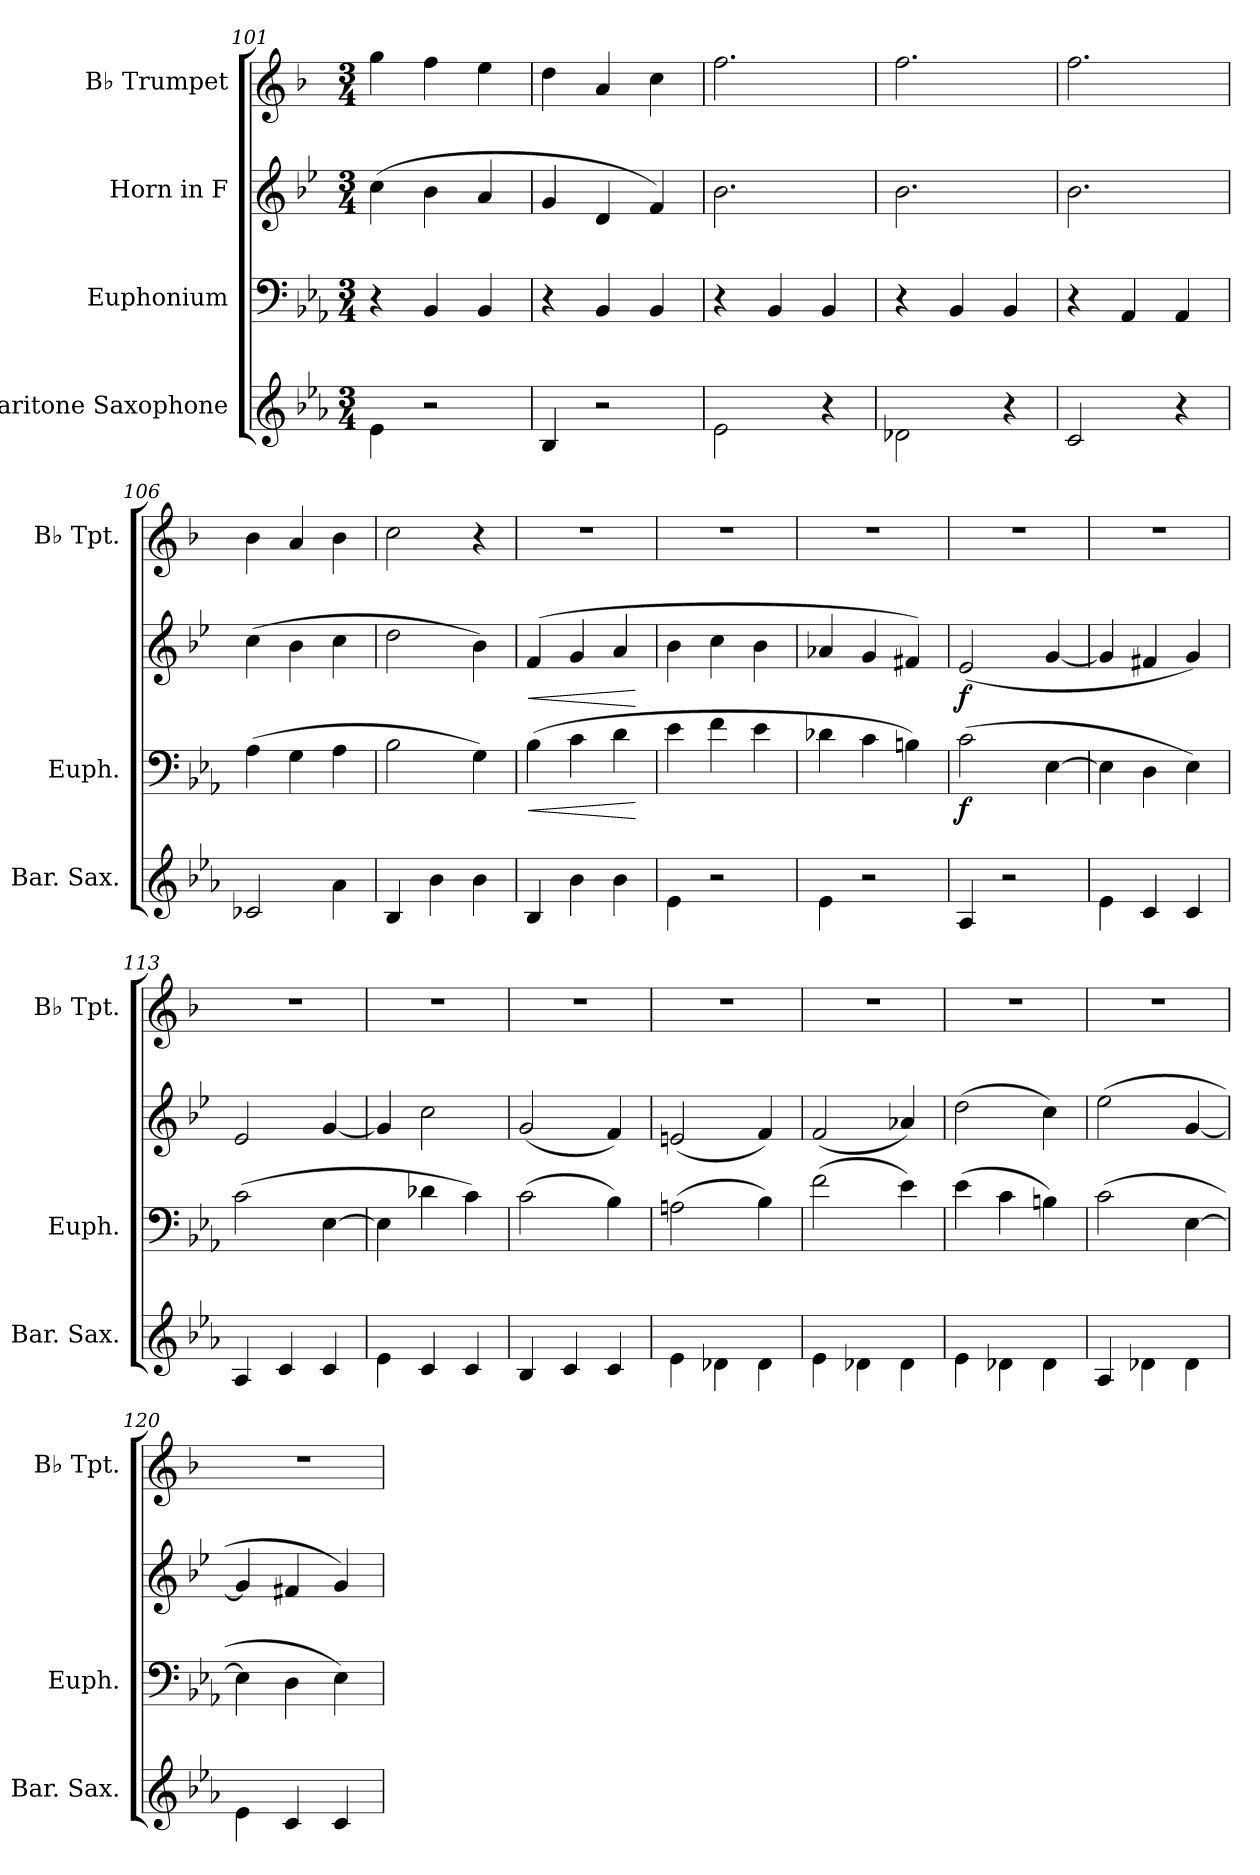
**kern	**kern	**dynam	**kern	**dynam	**kern
*part4	*part3	*part3	*part2	*part2	*part1
*staff4	*staff3	*staff3	*staff2	*staff2	*staff1
*I"Baritone Saxophone	*I"Euphonium	*	*I"Horn in F	*	*I"B♭ Trumpet
*I'Bar. Sax.	*I'Euph.	*	*	*	*I'B♭ Tpt.
*clefG2	*clefF4	*	*clefG2	*	*clefG2
*ITrd12c21	*	*	*ITrd4c7	*	*ITrd1c2
*k[b-e-a-]	*k[b-e-a-]	*	*k[b-e-a-]	*	*k[b-e-a-]
*M3/4	*M3/4	*	*M3/4	*	*M3/4
=101	=101	=101	=101	=101	=101
4E-\	4r	.	(>4f\	.	4ff\
2r	4BB-/	.	4e-\	.	4ee-\
.	4BB-/	.	4d/	.	4dd\
=102	=102	=102	=102	=102	=102
4BB-/	4r	.	4c/	.	4cc\
2r	4BB-/	.	4G/	.	4g/
.	4BB-/	.	4B-/)	.	4b-\
=103	=103	=103	=103	=103	=103
2E-\	4r	.	2.e-\	.	2.ee-\
.	4BB-/	.	.	.	.
4r	4BB-/	.	.	.	.
=104	=104	=104	=104	=104	=104
2D-X\	4r	.	2.e-\	.	2.ee-\
.	4BB-/	.	.	.	.
4r	4BB-/	.	.	.	.
=105	=105	=105	=105	=105	=105
2C/	4r	.	2.e-\	.	2.ee-\
.	4AA-/	.	.	.	.
4r	4AA-/	.	.	.	.
=106	=106	=106	=106	=106	=106
2C-X/	(>4A-\	.	(>4f\	.	4a-\
.	4G\	.	4e-\	.	4g/
4A-\	4A-\	.	4f\	.	4a-\
=107	=107	=107	=107	=107	=107
4BB-/	2B-\	.	2g\	.	2b-\
4B-\	.	.	.	.	.
4B-\	4G\)	.	4e-\)	.	4r
=108	=108	=108	=108	=108	=108
!	!	!LO:HP:b	!	!LO:HP:b	!
4BB-/	(>4B-\	<	(>4B-/	<	2.r
4B-\	4c\	.	4c/	.	.
4B-\	4d\	.	4d/	.	.
.	.	[	.	[	.
=109	=109	=109	=109	=109	=109
4E-\	4e-\	.	4e-\	.	2.r
2r	4f\	.	4f\	.	.
.	4e-\	.	4e-\	.	.
=110	=110	=110	=110	=110	=110
4E-\	4d-X\	.	4d-X/	.	2.r
2r	4c\	.	4c/	.	.
.	4Bn\)	.	4Bn/)	.	.
!!LO:LB:g=z
=111	=111	=111	=111	=111	=111
!	!	!LO:DY:b	!	!LO:DY:b	!
4AA-/	(>2c\	f	(>2A-/	f	2.r
2r	.	.	.	.	.
.	[4E-\	.	[4c/	.	.
=112	=112	=112	=112	=112	=112
4E-\	4E-\]	.	4c/]	.	2.r
4C/	4D\	.	4Bn/	.	.
4C/	4E-\)	.	4c/)	.	.
=113	=113	=113	=113	=113	=113
4AA-/	(>2c\	.	2A-/	.	2.r
4C/	.	.	.	.	.
4C/	[4E-\	.	[4c/	.	.
=114	=114	=114	=114	=114	=114
4E-\	4E-\]	.	4c/]	.	2.r
4C/	4d-X\	.	2f\	.	.
4C/	4c\)	.	.	.	.
=115	=115	=115	=115	=115	=115
4BB-/	(>2c\	.	(<2c/	.	2.r
4C/	.	.	.	.	.
4C/	4B-\)	.	4B-/)	.	.
=116	=116	=116	=116	=116	=116
4E-\	(>2An\	.	(<2An/	.	2.r
4D-X\	.	.	.	.	.
4D-\	4B-\)	.	4B-/)	.	.
=117	=117	=117	=117	=117	=117
4E-\	(>2f\	.	(<2B-/	.	2.r
4D-X\	.	.	.	.	.
4D-\	4e-\)	.	4d-X/)	.	.
=118	=118	=118	=118	=118	=118
4E-\	(>4e-\	.	(>2g\	.	2.r
4D-X\	4c\	.	.	.	.
4D-\	4Bn\)	.	4f\)	.	.
=119	=119	=119	=119	=119	=119
4AA-/	(>2c\	.	(>2a-\	.	2.r
4D-X\	.	.	.	.	.
4D-\	[4E-\	.	[4c/	.	.
!!LO:PB:g=z
=120	=120	=120	=120	=120	=120
4E-\	4E-\]	.	4c/]	.	2.r
4C/	4D\	.	4Bn/	.	.
4C/	4E-\)	.	4c/)	.	.
=	=	=	=	=	=
*-	*-	*-	*-	*-	*-
